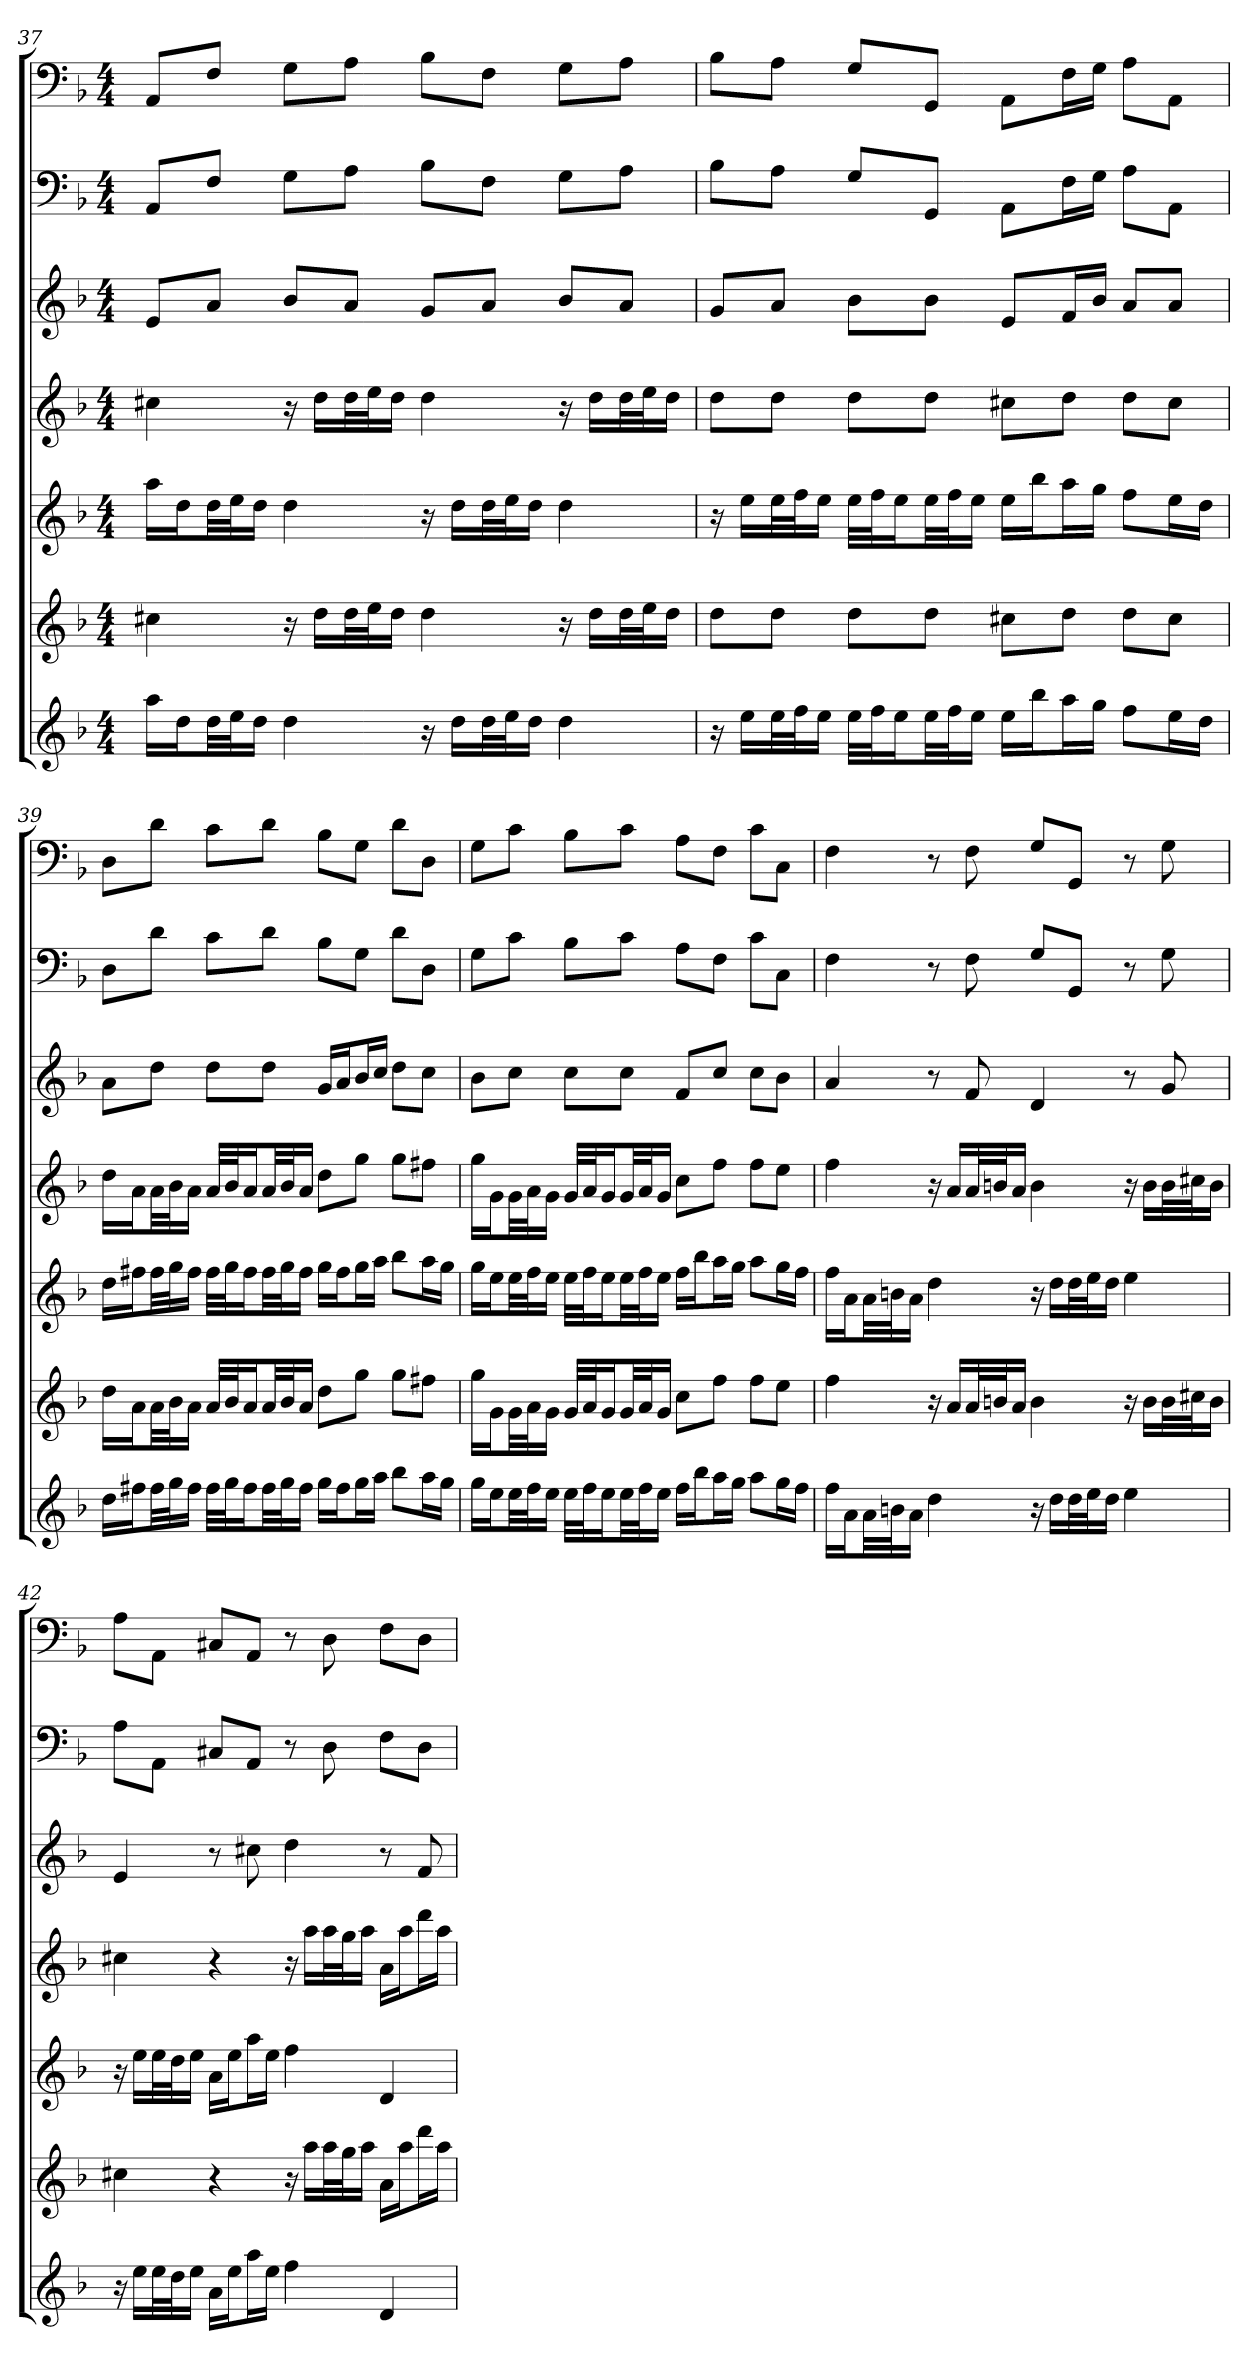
**kern	**kern	**kern	**kern	**kern	**kern	**kern
*part7	*part6	*part5	*part4	*part3	*part2	*part1
*staff7	*staff6	*staff5	*staff4	*staff3	*staff2	*staff1
*k[b-]	*k[b-]	*k[b-]	*k[b-]	*k[b-]	*k[b-]	*k[b-]
*d:	*d:	*d:	*d:	*d:	*d:	*d:
*M4/4	*M4/4	*M4/4	*M4/4	*M4/4	*M4/4	*M4/4
=37	=37	=37	=37	=37	=37	=37
16aaLL	4cc#X	16aaLL	4cc#X	8eL	8AAL	8AAL
16ddJ	.	16ddJ	.	.	.	.
32ddLL	.	32ddLL	.	8aJ	8FJ	8FJ
32eeJ	.	32eeJ	.	.	.	.
16ddJJ	.	16ddJJ	.	.	.	.
4dd	16r	4dd	16r	8b-L	8GL	8GL
.	16ddLL	.	16ddLL	.	.	.
.	32ddL	.	32ddL	8aJ	8AJ	8AJ
.	32eeJ	.	32eeJ	.	.	.
.	16ddJJ	.	16ddJJ	.	.	.
16r	4dd	16r	4dd	8gL	8B-L	8B-L
16ddLL	.	16ddLL	.	.	.	.
32ddL	.	32ddL	.	8aJ	8FJ	8FJ
32eeJ	.	32eeJ	.	.	.	.
16ddJJ	.	16ddJJ	.	.	.	.
4dd	16r	4dd	16r	8b-L	8GL	8GL
.	16ddLL	.	16ddLL	.	.	.
.	32ddL	.	32ddL	8aJ	8AJ	8AJ
.	32eeJ	.	32eeJ	.	.	.
.	16ddJJ	.	16ddJJ	.	.	.
=38	=38	=38	=38	=38	=38	=38
16r	8ddL	16r	8ddL	8gL	8B-L	8B-L
16eeLL	.	16eeLL	.	.	.	.
32eeL	8ddJ	32eeL	8ddJ	8aJ	8AJ	8AJ
32ffJ	.	32ffJ	.	.	.	.
16eeJJ	.	16eeJJ	.	.	.	.
32eeLLL	8ddL	32eeLLL	8ddL	8b-L	8GL	8GL
32ffJ	.	32ffJ	.	.	.	.
16eeJ	.	16eeJ	.	.	.	.
32eeLL	8ddJ	32eeLL	8ddJ	8b-J	8GGJ	8GGJ
32ffJ	.	32ffJ	.	.	.	.
16eeJJ	.	16eeJJ	.	.	.	.
16eeLL	8cc#XL	16eeLL	8cc#XL	8eL	8AAL	8AAL
16bb-J	.	16bb-J	.	.	.	.
16aaL	8ddJ	16aaL	8ddJ	16fL	16FL	16FL
16ggJJ	.	16ggJJ	.	16b-JJ	16GJJ	16GJJ
8ffL	8ddL	8ffL	8ddL	8aL	8AL	8AL
16eeL	8cc#J	16eeL	8cc#J	8aJ	8AAJ	8AAJ
16ddJJ	.	16ddJJ	.	.	.	.
=39	=39	=39	=39	=39	=39	=39
16ddLL	16ddLL	16ddLL	16ddLL	8aL	8DL	8DL
16ff#XJ	16aJ	16ff#XJ	16aJ	.	.	.
32ff#LL	32aLL	32ff#LL	32aLL	8ddJ	8dJ	8dJ
32ggJ	32b-J	32ggJ	32b-J	.	.	.
16ff#JJ	16aJJ	16ff#JJ	16aJJ	.	.	.
32ff#LLL	32aLLL	32ff#LLL	32aLLL	8ddL	8cL	8cL
32ggJ	32b-J	32ggJ	32b-J	.	.	.
16ff#J	16aJ	16ff#J	16aJ	.	.	.
32ff#LL	32aLL	32ff#LL	32aLL	8ddJ	8dJ	8dJ
32ggJ	32b-J	32ggJ	32b-J	.	.	.
16ff#JJ	16aJJ	16ff#JJ	16aJJ	.	.	.
16ggLL	8ddL	16ggLL	8ddL	16gLL	8B-L	8B-L
16ff#J	.	16ff#J	.	16aJ	.	.
16ggL	8ggJ	16ggL	8ggJ	16b-L	8GJ	8GJ
16aaJJ	.	16aaJJ	.	16ccJJ	.	.
8bb-L	8ggL	8bb-L	8ggL	8ddL	8dL	8dL
16aaL	8ff#XJ	16aaL	8ff#XJ	8ccJ	8DJ	8DJ
16ggJJ	.	16ggJJ	.	.	.	.
=40	=40	=40	=40	=40	=40	=40
16ggLL	16ggLL	16ggLL	16ggLL	8b-L	8GL	8GL
16eeJ	16gJ	16eeJ	16gJ	.	.	.
32eeLL	32gLL	32eeLL	32gLL	8ccJ	8cJ	8cJ
32ffJ	32aJ	32ffJ	32aJ	.	.	.
16eeJJ	16gJJ	16eeJJ	16gJJ	.	.	.
32eeLLL	32gLLL	32eeLLL	32gLLL	8ccL	8B-L	8B-L
32ffJ	32aJ	32ffJ	32aJ	.	.	.
16eeJ	16gJ	16eeJ	16gJ	.	.	.
32eeLL	32gLL	32eeLL	32gLL	8ccJ	8cJ	8cJ
32ffJ	32aJ	32ffJ	32aJ	.	.	.
16eeJJ	16gJJ	16eeJJ	16gJJ	.	.	.
16ffLL	8ccL	16ffLL	8ccL	8fL	8AL	8AL
16bb-J	.	16bb-J	.	.	.	.
16aaL	8ffJ	16aaL	8ffJ	8ccJ	8FJ	8FJ
16ggJJ	.	16ggJJ	.	.	.	.
8aaL	8ffL	8aaL	8ffL	8ccL	8cL	8cL
16ggL	8eeJ	16ggL	8eeJ	8b-J	8CJ	8CJ
16ffJJ	.	16ffJJ	.	.	.	.
=41	=41	=41	=41	=41	=41	=41
16ffLL	4ff	16ffLL	4ff	4a	4F	4F
16aJ	.	16aJ	.	.	.	.
32aLL	.	32aLL	.	.	.	.
32bnJ	.	32bnJ	.	.	.	.
16aJJ	.	16aJJ	.	.	.	.
4dd	16r	4dd	16r	8r	8r	8r
.	16aLL	.	16aLL	.	.	.
.	32aL	.	32aL	8f	8F	8F
.	32bnJ	.	32bnJ	.	.	.
.	16aJJ	.	16aJJ	.	.	.
16r	4b	16r	4b	4d	8GL	8GL
16ddLL	.	16ddLL	.	.	.	.
32ddL	.	32ddL	.	.	8GGJ	8GGJ
32eeJ	.	32eeJ	.	.	.	.
16ddJJ	.	16ddJJ	.	.	.	.
4ee	16r	4ee	16r	8r	8r	8r
.	16bLL	.	16bLL	.	.	.
.	32bL	.	32bL	8g	8G	8G
.	32cc#XJ	.	32cc#XJ	.	.	.
.	16bJJ	.	16bJJ	.	.	.
=42	=42	=42	=42	=42	=42	=42
16r	4cc#X	16r	4cc#X	4e	8AL	8AL
16eeLL	.	16eeLL	.	.	.	.
32eeL	.	32eeL	.	.	8AAJ	8AAJ
32ddJ	.	32ddJ	.	.	.	.
16eeJJ	.	16eeJJ	.	.	.	.
16aLL	4r	16aLL	4r	8r	8C#XL	8C#XL
16eeJ	.	16eeJ	.	.	.	.
16aaL	.	16aaL	.	8cc#X	8AAJ	8AAJ
16eeJJ	.	16eeJJ	.	.	.	.
4ff	16r	4ff	16r	4dd	8r	8r
.	16aaLL	.	16aaLL	.	.	.
.	32aaL	.	32aaL	.	8D	8D
.	32ggJ	.	32ggJ	.	.	.
.	16aaJJ	.	16aaJJ	.	.	.
4d	16aLL	4d	16aLL	8r	8FL	8FL
.	16aaJ	.	16aaJ	.	.	.
.	16dddL	.	16dddL	8f	8DJ	8DJ
.	16aaJJ	.	16aaJJ	.	.	.
=	=	=	=	=	=	=
*-	*-	*-	*-	*-	*-	*-
